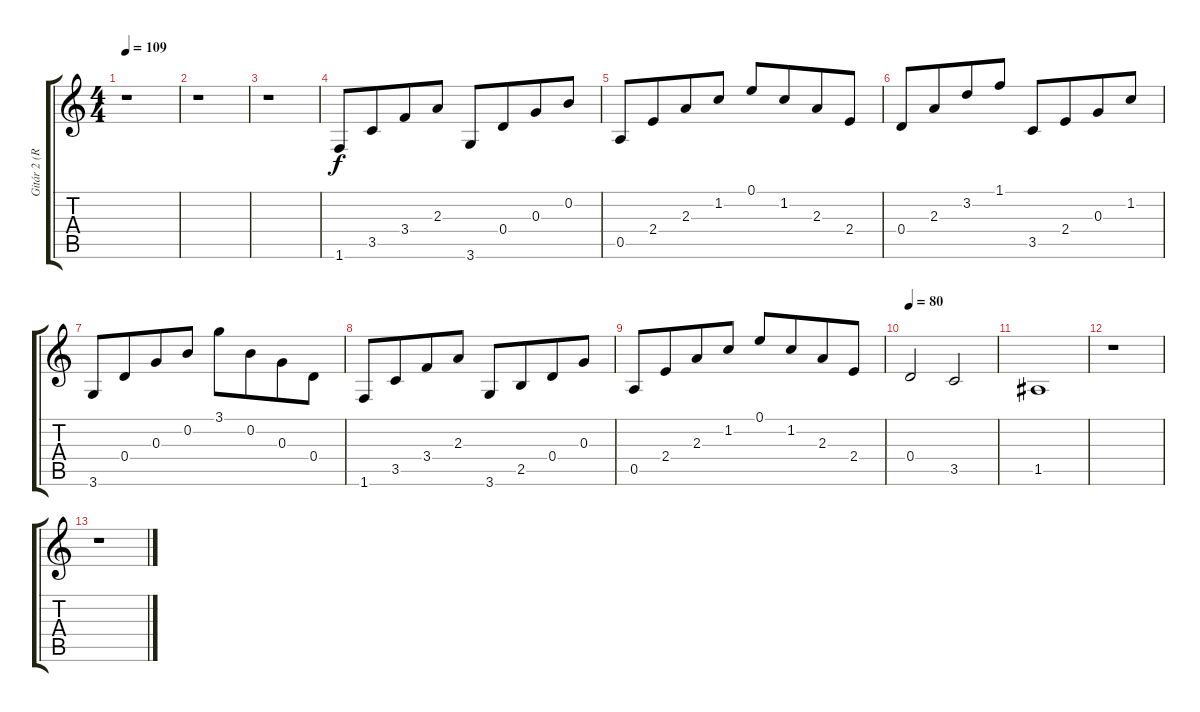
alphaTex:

\track ("Gitár 2 (Ritchie Blackmore)" "Gitár 2 (R") {instrument electricguitarclean}
\staff {score tabs}
\tuning (E4 B3 G3 D3 A2 E2) {hide}
\ts (4 4)
\tempo 109
\clef g2
\ks c
r.1{dy f} |
r.1 |
r.1 |
1.6.8 3.5.8{beam merge} 3.4.8 2.3.8 3.6.8 0.4.8{beam merge} 0.3.8 0.2.8 |
0.5.8 2.4.8{beam merge} 2.3.8 1.2.8 0.1.8 1.2.8{beam merge} 2.3.8 2.4.8 |
0.4.8 2.3.8{beam merge} 3.2.8 1.1.8 3.5.8 2.4.8{beam merge} 0.3.8 1.2.8 |
3.6.8 0.4.8{beam merge} 0.3.8 0.2.8 3.1.8 0.2.8{beam merge} 0.3.8 0.4.8 |
1.6.8 3.5.8{beam merge} 3.4.8 2.3.8 3.6.8 2.5.8{beam merge} 0.4.8 0.3.8 |
0.5.8 2.4.8{beam merge} 2.3.8 1.2.8 0.1.8 1.2.8{beam merge} 2.3.8 2.4.8 |
\tempo 80
0.4.2 3.5.2 |
1.5.1 |
r.1 |
r.1
